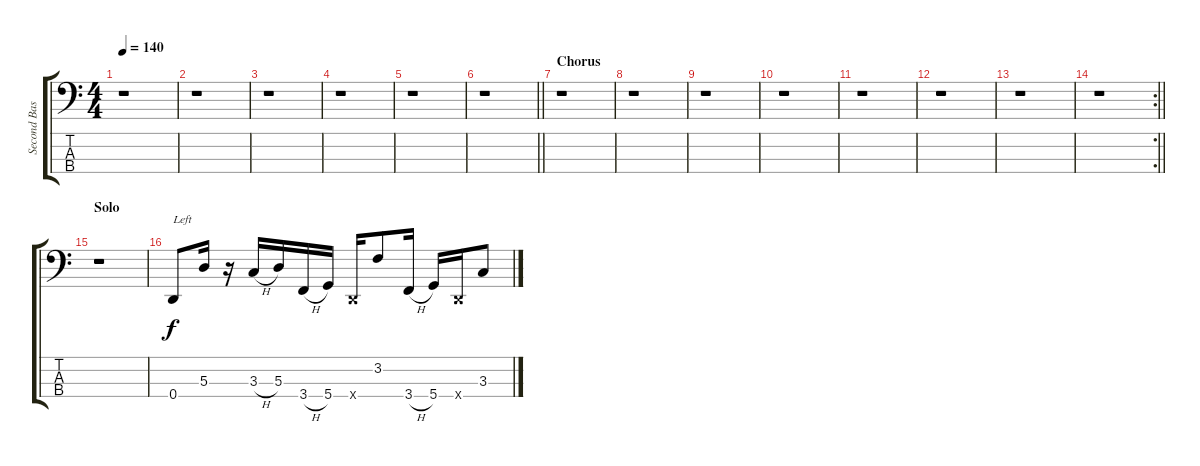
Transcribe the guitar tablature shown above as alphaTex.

\track ("Second Bass" "Second Bas") {instrument slapbass1}
\staff {score tabs}
\tuning (G2 D2 A1 D1) {hide}
\ts (4 4)
\tempo 140
\clef f4
\ks c
r.1{dy f} |
r.1 |
r.1 |
r.1 |
r.1 |
\barLineRight lightlight
r.1 |
\section ("" "Chorus")
r.1 |
r.1 |
r.1 |
r.1 |
r.1 |
r.1 |
r.1 |
\rc 2
\barLineRight lightlight
r.1 |
\section ("" "Solo")
r.1 |
0.4.8{txt "Left" balance 2 instrument slapbass1} 5.3.16 r.16 3.3{h}.16 5.3.16 3.4{h}.16 5.4.16 0.4{x}.16 3.2.8 3.4{h}.16 5.4.16 0.4{x}.16 3.3.8
